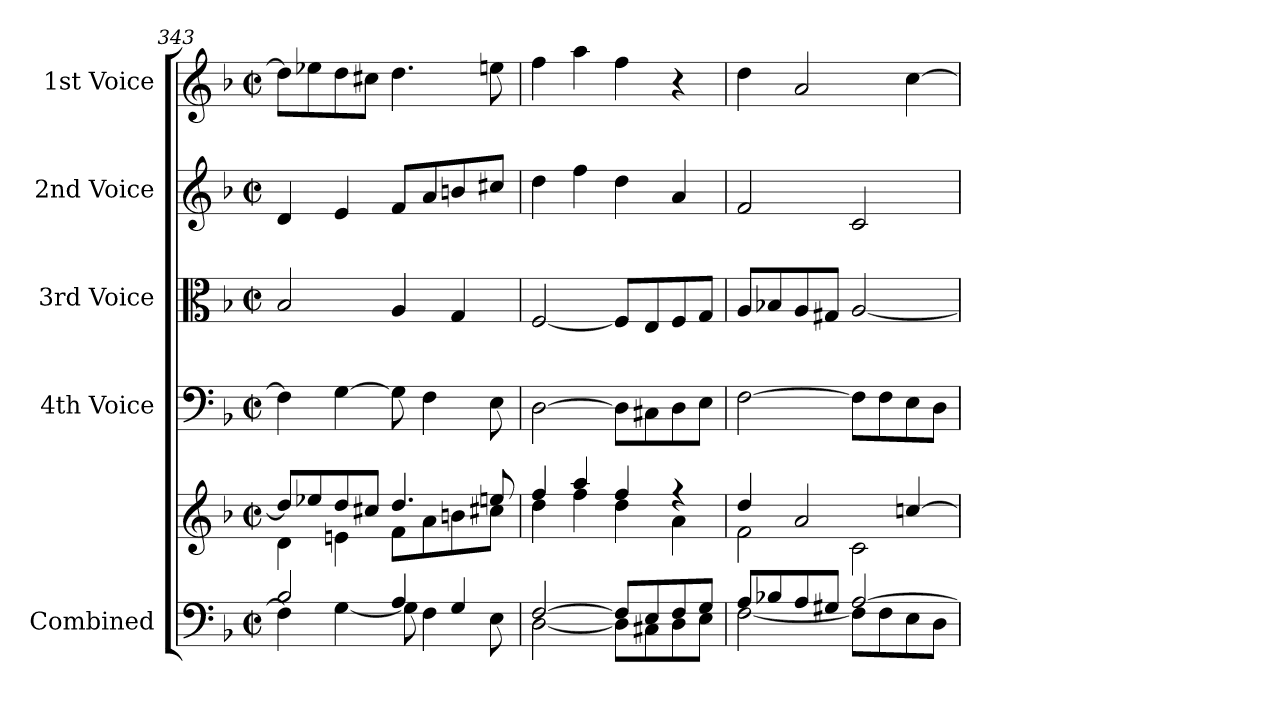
**kern	**kern	**kern	**kern	**kern	**kern
*part5	*part5	*part4	*part3	*part2	*part1
*staff6	*staff5	*staff4	*staff3	*staff2	*staff1
*I"Combined	*	*I"4th Voice	*I"3rd Voice	*I"2nd Voice	*I"1st Voice
*clefF4	*clefG2	*clefF4	*clefC3	*clefG2	*clefG2
*k[b-]	*k[b-]	*k[b-]	*k[b-]	*k[b-]	*k[b-]
*M2/2	*M2/2	*M2/2	*M2/2	*M2/2	*M2/2
*met(c|)	*met(c|)	*met(c|)	*met(c|)	*met(c|)	*met(c|)
=343	=343	=343	=343	=343	=343
*^	*^	*	*	*	*
2B-/	4F\]	8dd/L]	4d\	4F\]	2B-/	4d/	8dd\L]
.	.	8ee-X/	.	.	.	.	8ee-X\
.	[4G\	8dd/	4en\	[4G\	.	4e/	8dd\
.	.	8cc#X/J	.	.	.	.	8cc#X\J
4A/	8G\]	4.dd/	8f\L	8G\]	4A/	8f/L	4.dd\
.	4F\	.	8a\	4F\	.	8a/	.
4G/	.	.	8bn\	.	4G/	8bn/	.
.	8E\	8een/	8cc#X\J	8E\	.	8cc#X/J	8een\
=344	=344	=344	=344	=344	=344	=344	=344
[2F/	[2D\	4ff/	4dd\	[2D\	[2F/	4dd\	4ff\
.	.	4aa/	4ff\	.	.	4ff\	4aa\
8F/L]	8D\L]	4ff/	4dd\	8D\L]	8F/L]	4dd\	4ff\
8E/	8C#X\	.	.	8C#X\	8E/	.	.
8F/	8D\	4r	4a\	8D\	8F/	4a/	4r
8G/J	8E\J	.	.	8E\J	8G/J	.	.
=345	=345	=345	=345	=345	=345	=345	=345
8A/L	[2F\	4dd/	2f\	[2F\	8A/L	2f/	4dd\
8B-X/	.	.	.	.	8B-X/	.	.
8A/	.	2a/	.	.	8A/	.	2a/
8G#X/J	.	.	.	.	8G#X/J	.	.
[2A/	8F\L]	.	2c\	8F\L]	[2A/	2c/	.
.	8F\	.	.	8F\	.	.	.
.	8E\	[4ccn/	.	8E\	.	.	[4cc\
.	8D\J	.	.	8D\J	.	.	.
*v	*v	*	*	*	*	*	*
*	*v	*v	*	*	*	*
=	=	=	=	=	=
*-	*-	*-	*-	*-	*-
